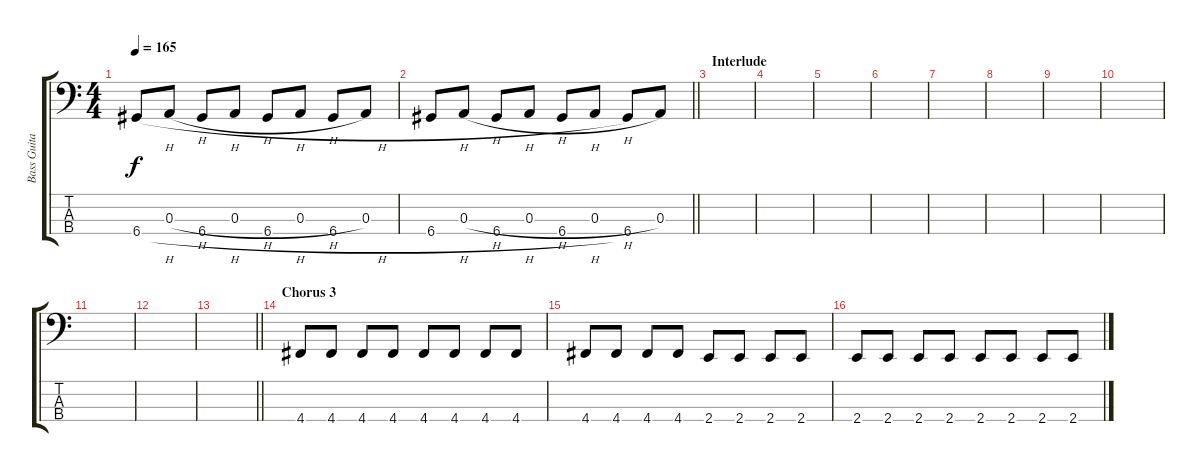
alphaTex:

\track ("Bass Guitar" "Bass Guita") {instrument electricbassfinger}
\staff {score tabs}
\tuning (G2 D2 A1 D1) {hide}
\ts (4 4)
\tempo 165
\clef f4
\ks c
6.4{h}.8{dy f} 0.3{h}.8 6.4{h}.8 0.3{h}.8 6.4{h}.8 0.3{h}.8 6.4{h}.8 0.3.8 |
\barLineRight lightlight
6.4{h}.8 0.3{h}.8 6.4{h}.8 0.3{h}.8 6.4{h}.8 0.3{h}.8 6.4.8 0.3.8 |
\section ("" "Interlude")
|
|
|
|
|
|
|
|
|
|
\barLineRight lightlight
|
\section ("" "Chorus 3")
4.4.8 4.4.8 4.4.8 4.4.8 4.4.8 4.4.8 4.4.8 4.4.8 |
4.4.8 4.4.8 4.4.8 4.4.8 2.4.8 2.4.8 2.4.8 2.4.8 |
2.4.8 2.4.8 2.4.8 2.4.8 2.4.8 2.4.8 2.4.8 2.4.8
